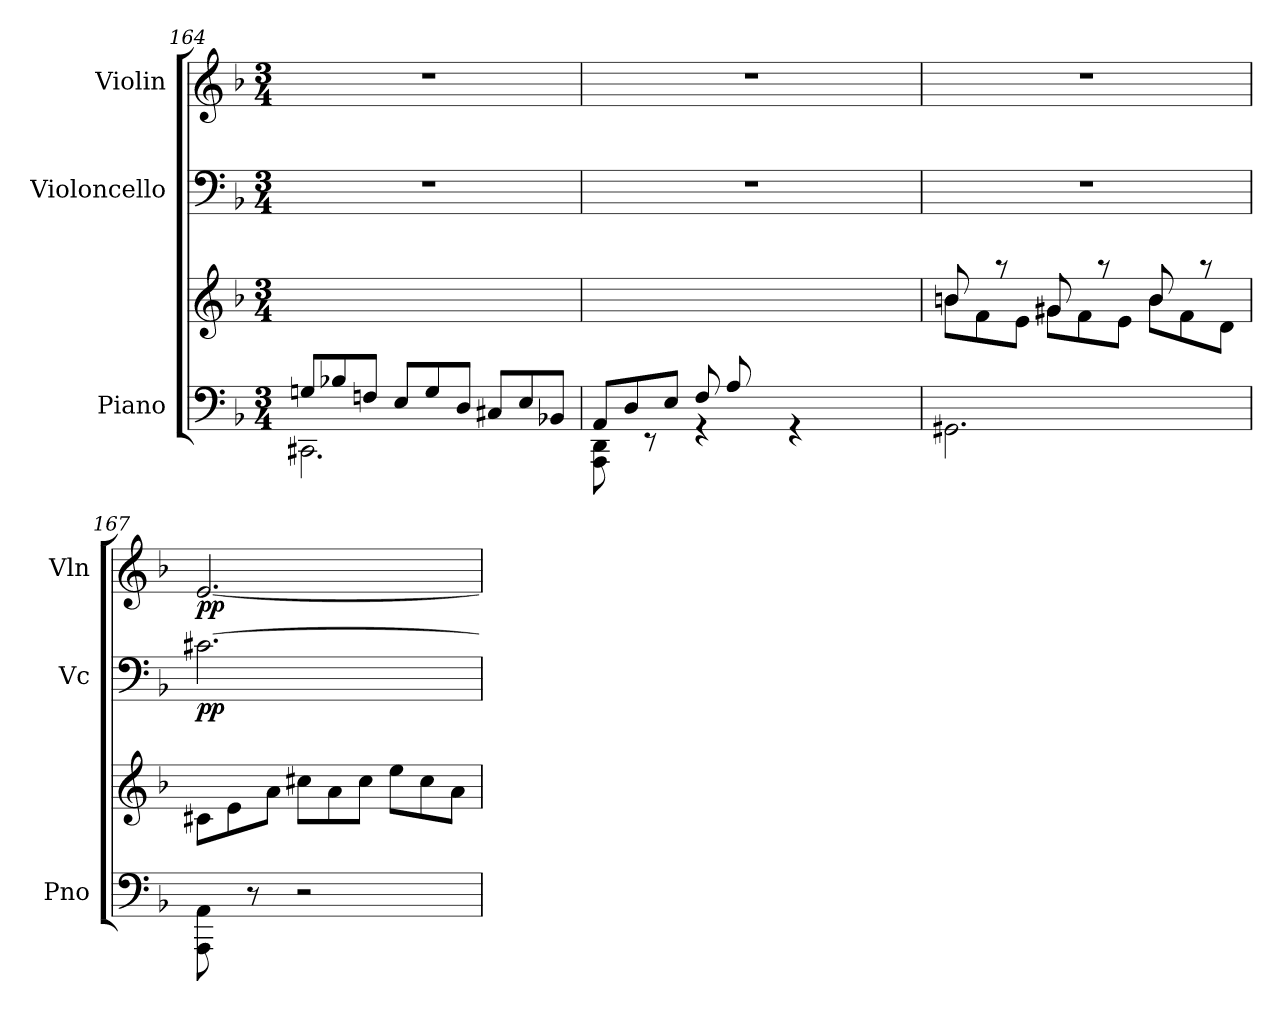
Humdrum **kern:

**kern	**kern	**kern	**dynam	**kern	**dynam
*part3	*part3	*part2	*part2	*part1	*part1
*staff4	*staff3	*staff2	*staff2	*staff1	*staff1
*I"Piano	*	*I"Violoncello	*	*I"Violin	*
*I'Pno	*	*I'Vc	*	*I'Vln	*
*clefF4	*clefG2	*clefF4	*	*clefG2	*
*k[b-]	*k[b-]	*k[b-]	*	*k[b-]	*
*M3/4	*M3/4	*M3/4	*	*M3/4	*
*Xtuplet	*	*	*	*	*
=164	=164	=164	=164	=164	=164
*^	*	*	*	*	*
12Gn/L	2.CC#X\	2.ryy	2.r	.	2.r	.
12B-X/	.	.	.	.	.	.
12Fn/J	.	.	.	.	.	.
12E/L	.	.	.	.	.	.
12G/	.	.	.	.	.	.
12D/J	.	.	.	.	.	.
12C#X/L	.	.	.	.	.	.
12E/	.	.	.	.	.	.
12BB-X/J	.	.	.	.	.	.
=165	=165	=165	=165	=165	=165	=165
12AA/L	8AAA\ 8DD\	12%5ryy	2.r	.	2.r	.
12D/	.	.	.	.	.	.
.	8rEE	.	.	.	.	.
12E/J	.	.	.	.	.	.
12F/L	4rGG	.	.	.	.	.
12A/	.	.	.	.	.	.
3ryy	.	12d/J	.	.	.	.
*	*	*Xtuplet	*	*	*	*
.	4rGG	12f/L	.	.	.	.
.	.	12e/	.	.	.	.
.	.	12d/J	.	.	.	.
*v	*v	*	*	*	*	*
!!LO:PB:g=z
=166	=166	=166	=166	=166	=166
*	*^	*	*	*	*
2.GG#X\	12bn\L	8b/	2.r	.	2.r	.
.	12f\	.	.	.	.	.
.	.	8raa	.	.	.	.
.	12e\J	.	.	.	.	.
.	12g#X\L	8g#/	.	.	.	.
.	12f\	.	.	.	.	.
.	.	8raa	.	.	.	.
.	12e\J	.	.	.	.	.
.	12b\L	8b/	.	.	.	.
.	12f\	.	.	.	.	.
.	.	8raa	.	.	.	.
.	12d\J	.	.	.	.	.
*	*v	*v	*	*	*	*
=167	=167	=167	=167	=167	=167
!	!	!	!LO:DY:b	!	!LO:DY:b
8AAA\ 8AA\	12c#X\L	[2.c#X\	pp	[2.e/	pp
.	12e\	.	.	.	.
8r	.	.	.	.	.
.	12a\J	.	.	.	.
2r	12cc#X\L	.	.	.	.
.	12a\	.	.	.	.
.	12cc#\J	.	.	.	.
.	12ee\L	.	.	.	.
.	12cc#\	.	.	.	.
.	12a\J	.	.	.	.
=	=	=	=	=	=
*-	*-	*-	*-	*-	*-
